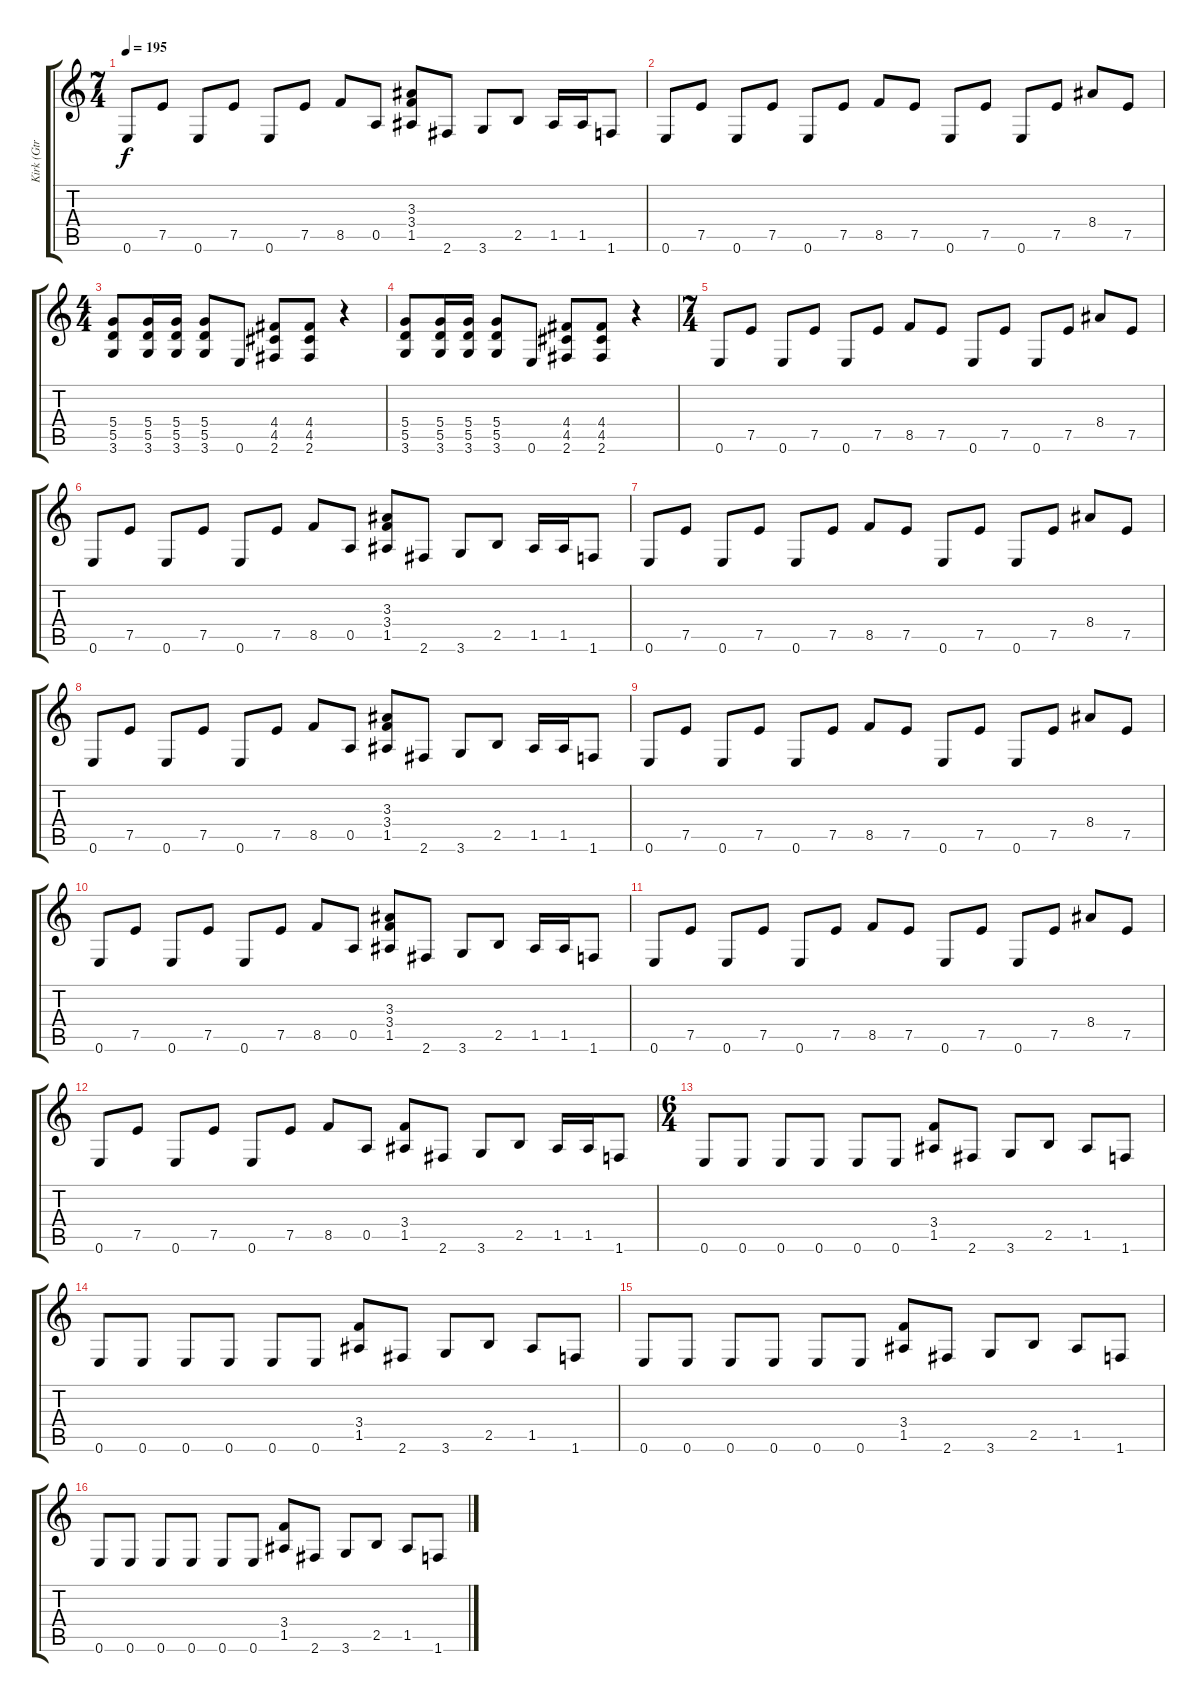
\track ("Kirk (Gtr 3)" "Kirk (Gtr ") {instrument distortionguitar}
\staff {score tabs}
\tuning (E4 B3 G3 D3 A2 E2) {hide}
\ts (7 4)
\tempo 195
\clef g2
\ks c
0.6.8{dy f} 7.5.8 0.6.8 7.5.8 0.6.8 7.5.8 8.5.8 0.5.8 (3.3 3.4 1.5).8 2.6.8 3.6.8 2.5.8 1.5.16 1.5.16 1.6.8 |
0.6.8 7.5.8 0.6.8 7.5.8 0.6.8 7.5.8 8.5.8 7.5.8 0.6.8 7.5.8 0.6.8 7.5.8 8.4.8 7.5.8 |
\ts (4 4)
(5.4 5.5 3.6).8 (5.4 5.5 3.6).16 (5.4 5.5 3.6).16 (5.4 5.5 3.6).8 0.6.8 (4.4 4.5 2.6).8 (4.4 4.5 2.6).8 r.4 |
(5.4 5.5 3.6).8 (5.4 5.5 3.6).16 (5.4 5.5 3.6).16 (5.4 5.5 3.6).8 0.6.8 (4.4 4.5 2.6).8 (4.4 4.5 2.6).8 r.4 |
\ts (7 4)
0.6.8 7.5.8 0.6.8 7.5.8 0.6.8 7.5.8 8.5.8 7.5.8 0.6.8 7.5.8 0.6.8 7.5.8 8.4.8 7.5.8 |
0.6.8 7.5.8 0.6.8 7.5.8 0.6.8 7.5.8 8.5.8 0.5.8 (3.3 3.4 1.5).8 2.6.8 3.6.8 2.5.8 1.5.16 1.5.16 1.6.8 |
0.6.8 7.5.8 0.6.8 7.5.8 0.6.8 7.5.8 8.5.8 7.5.8 0.6.8 7.5.8 0.6.8 7.5.8 8.4.8 7.5.8 |
0.6.8 7.5.8 0.6.8 7.5.8 0.6.8 7.5.8 8.5.8 0.5.8 (3.3 3.4 1.5).8 2.6.8 3.6.8 2.5.8 1.5.16 1.5.16 1.6.8 |
0.6.8 7.5.8 0.6.8 7.5.8 0.6.8 7.5.8 8.5.8 7.5.8 0.6.8 7.5.8 0.6.8 7.5.8 8.4.8 7.5.8 |
0.6.8 7.5.8 0.6.8 7.5.8 0.6.8 7.5.8 8.5.8 0.5.8 (3.3 3.4 1.5).8 2.6.8 3.6.8 2.5.8 1.5.16 1.5.16 1.6.8 |
0.6.8 7.5.8 0.6.8 7.5.8 0.6.8 7.5.8 8.5.8 7.5.8 0.6.8 7.5.8 0.6.8 7.5.8 8.4.8 7.5.8 |
0.6.8 7.5.8 0.6.8 7.5.8 0.6.8 7.5.8 8.5.8 0.5.8 (3.4 1.5).8 2.6.8 3.6.8 2.5.8 1.5.16 1.5.16 1.6.8 |
\ts (6 4)
0.6.8 0.6.8 0.6.8 0.6.8 0.6.8 0.6.8 (3.4 1.5).8 2.6.8 3.6.8 2.5.8 1.5.8 1.6.8 |
0.6.8 0.6.8 0.6.8 0.6.8 0.6.8 0.6.8 (3.4 1.5).8 2.6.8 3.6.8 2.5.8 1.5.8 1.6.8 |
0.6.8 0.6.8 0.6.8 0.6.8 0.6.8 0.6.8 (3.4 1.5).8 2.6.8 3.6.8 2.5.8 1.5.8 1.6.8 |
0.6.8 0.6.8 0.6.8 0.6.8 0.6.8 0.6.8 (3.4 1.5).8 2.6.8 3.6.8 2.5.8 1.5.8 1.6.8
